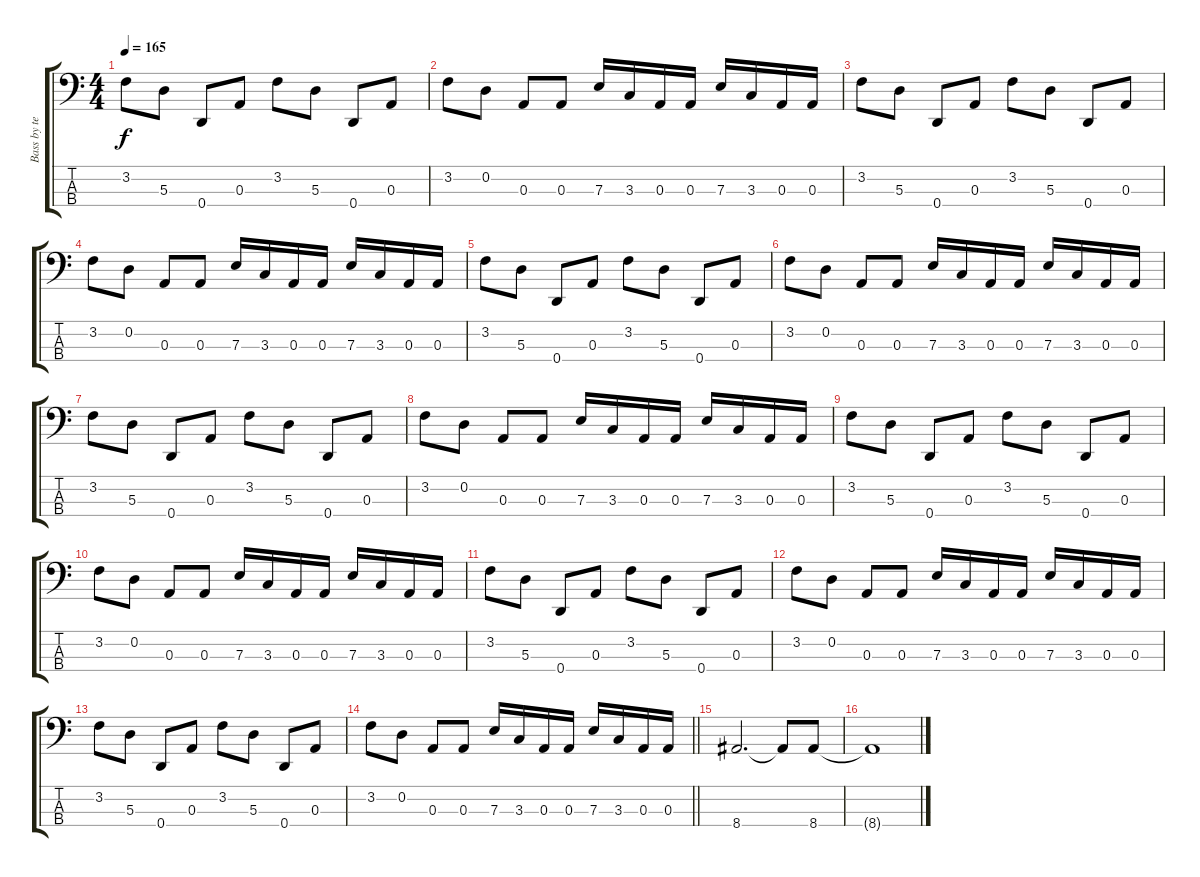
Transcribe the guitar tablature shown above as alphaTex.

\track ("Bass by terryn0" "Bass by te") {instrument electricbasspick}
\staff {score tabs}
\tuning (G2 D2 A1 D1) {hide}
\ts (4 4)
\tempo 165
\clef f4
\ks c
3.2.8{dy f} 5.3.8 0.4.8 0.3.8 3.2.8 5.3.8 0.4.8 0.3.8 |
3.2.8 0.2.8 0.3.8 0.3.8 7.3.16 3.3.16 0.3.16 0.3.16 7.3.16 3.3.16 0.3.16 0.3.16 |
3.2.8 5.3.8 0.4.8 0.3.8 3.2.8 5.3.8 0.4.8 0.3.8 |
3.2.8 0.2.8 0.3.8 0.3.8 7.3.16 3.3.16 0.3.16 0.3.16 7.3.16 3.3.16 0.3.16 0.3.16 |
3.2.8 5.3.8 0.4.8 0.3.8 3.2.8 5.3.8 0.4.8 0.3.8 |
3.2.8 0.2.8 0.3.8 0.3.8 7.3.16 3.3.16 0.3.16 0.3.16 7.3.16 3.3.16 0.3.16 0.3.16 |
3.2.8 5.3.8 0.4.8 0.3.8 3.2.8 5.3.8 0.4.8 0.3.8 |
3.2.8 0.2.8 0.3.8 0.3.8 7.3.16 3.3.16 0.3.16 0.3.16 7.3.16 3.3.16 0.3.16 0.3.16 |
3.2.8 5.3.8 0.4.8 0.3.8 3.2.8 5.3.8 0.4.8 0.3.8 |
3.2.8 0.2.8 0.3.8 0.3.8 7.3.16 3.3.16 0.3.16 0.3.16 7.3.16 3.3.16 0.3.16 0.3.16 |
3.2.8 5.3.8 0.4.8 0.3.8 3.2.8 5.3.8 0.4.8 0.3.8 |
3.2.8 0.2.8 0.3.8 0.3.8 7.3.16 3.3.16 0.3.16 0.3.16 7.3.16 3.3.16 0.3.16 0.3.16 |
3.2.8 5.3.8 0.4.8 0.3.8 3.2.8 5.3.8 0.4.8 0.3.8 |
\barLineRight lightlight
3.2.8 0.2.8 0.3.8 0.3.8 7.3.16 3.3.16 0.3.16 0.3.16 7.3.16 3.3.16 0.3.16 0.3.16 |
8.4.2{d} 8.4{t}.8 8.4.8 |
8.4{t}.1
